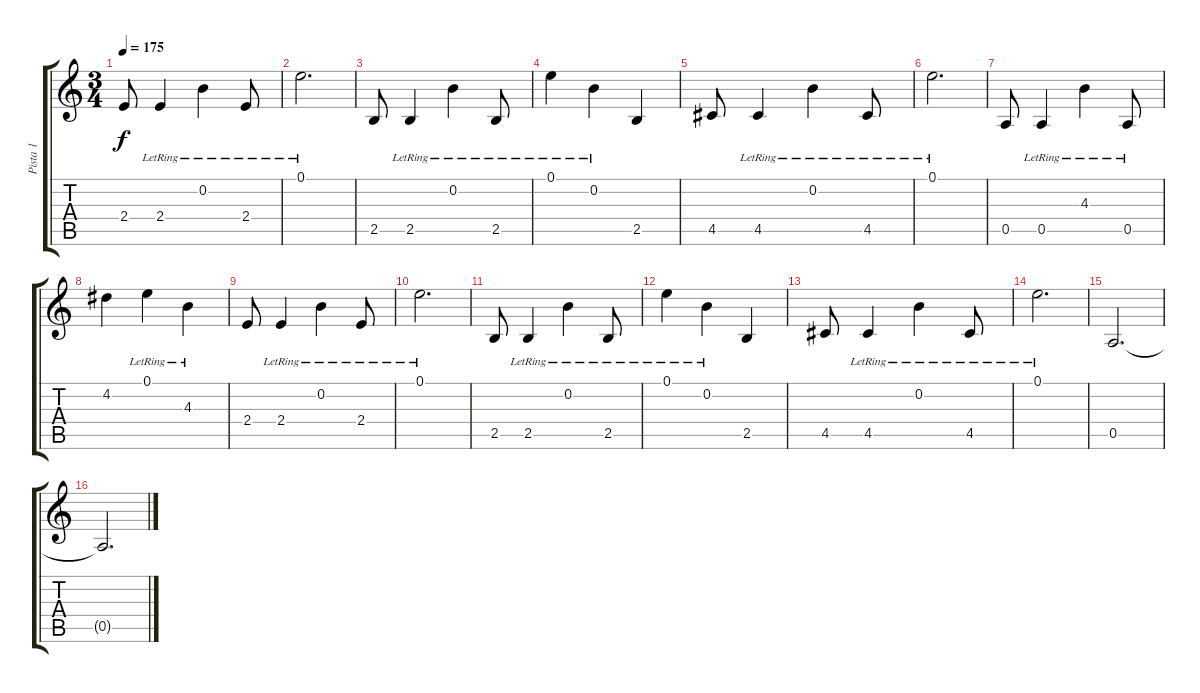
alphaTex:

\track ("Pista 1" "Pista 1") {instrument acousticguitarsteel}
\staff {score tabs}
\tuning (E4 B3 G3 D3 A2 E2) {hide}
\ts (3 4)
\tempo 175
\clef g2
\ks c
2.4.8{dy f} 2.4{lr}.4 0.2{lr}.4 2.4{lr}.8 |
0.1{lr}.2{d} |
2.5.8 2.5{lr}.4 0.2{lr}.4 2.5{lr}.8 |
0.1{lr}.4 0.2{lr}.4 2.5.4 |
4.5.8 4.5{lr}.4 0.2{lr}.4 4.5{lr}.8 |
0.1{lr}.2{d} |
0.5.8 0.5{lr}.4 4.3{lr}.4 0.5{lr}.8 |
4.2.4 0.1{lr}.4 4.3{lr}.4 |
2.4.8 2.4{lr}.4 0.2{lr}.4 2.4{lr}.8 |
0.1{lr}.2{d} |
2.5.8 2.5{lr}.4 0.2{lr}.4 2.5{lr}.8 |
0.1{lr}.4 0.2{lr}.4 2.5.4 |
4.5.8 4.5{lr}.4 0.2{lr}.4 4.5{lr}.8 |
0.1{lr}.2{d} |
0.5.2{d} |
0.5{t}.2{d}
